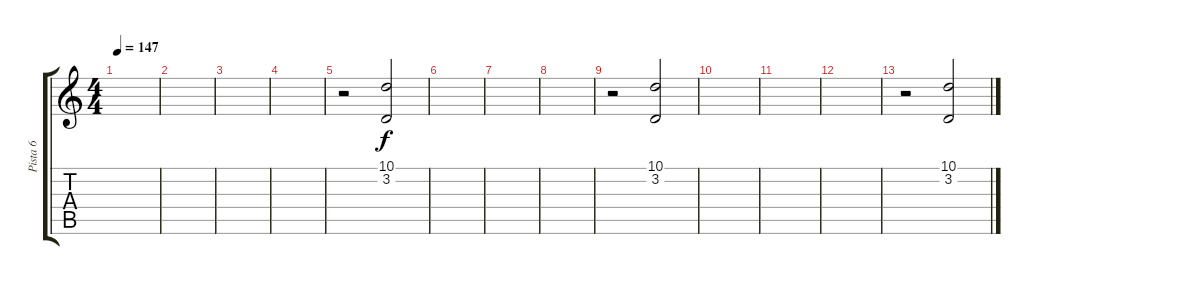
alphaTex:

\track ("Pista 6" "Pista 6") {instrument fx1rain}
\staff {score tabs}
\tuning (E4 B3 G3 D3 A2 E2) {hide}
\ts (4 4)
\tempo 147
\clef g2
\ks c
|
|
|
|
r.2 (10.1 3.2).2 |
|
|
|
r.2 (10.1 3.2).2 |
|
|
|
r.2 (10.1 3.2).2
